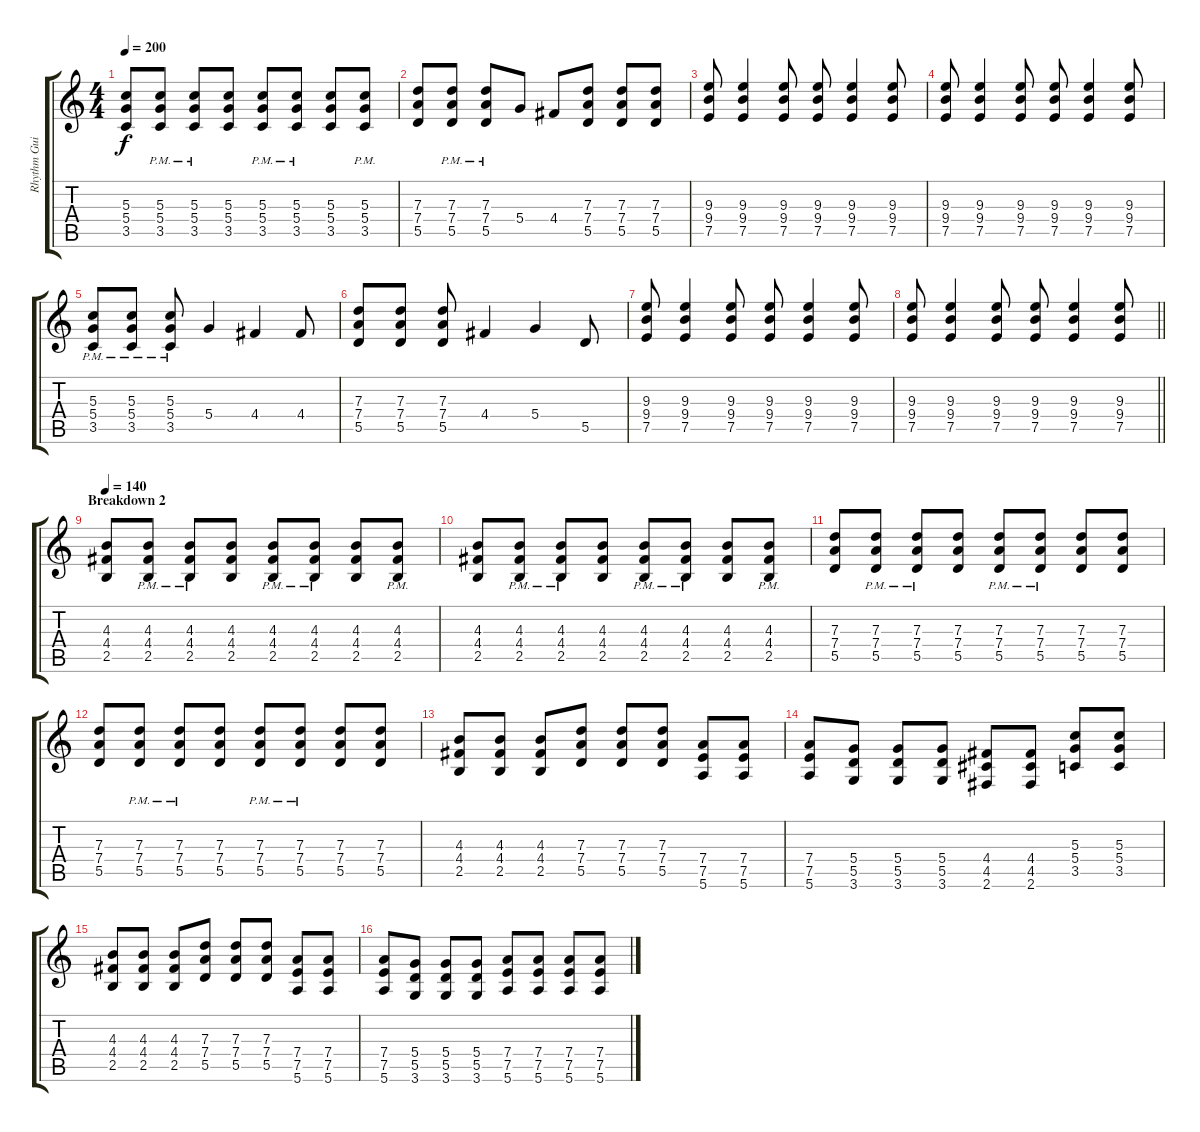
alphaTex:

\track ("Rhythm Guitar" "Rhythm Gui") {instrument distortionguitar}
\staff {score tabs}
\tuning (E4 B3 G3 D3 A2 E2) {hide}
\ts (4 4)
\tempo 200
\clef g2
\ks c
(5.3 5.4 3.5).8{dy f} (5.3{pm} 5.4{pm} 3.5{pm}).8 (5.3{pm} 5.4{pm} 3.5{pm}).8 (5.3 5.4 3.5).8 (5.3{pm} 5.4{pm} 3.5{pm}).8 (5.3{pm} 5.4{pm} 3.5{pm}).8 (5.3 5.4 3.5).8 (5.3{pm} 5.4{pm} 3.5{pm}).8 |
(7.3 7.4 5.5).8 (7.3{pm} 7.4{pm} 5.5{pm}).8 (7.3{pm} 7.4{pm} 5.5{pm}).8 5.4.8 4.4.8 (7.3 7.4 5.5).8 (7.3 7.4 5.5).8 (7.3 7.4 5.5).8 |
(9.3 9.4 7.5).8 (9.3 9.4 7.5).4 (9.3 9.4 7.5).8 (9.3 9.4 7.5).8 (9.3 9.4 7.5).4 (9.3 9.4 7.5).8 |
(9.3 9.4 7.5).8 (9.3 9.4 7.5).4 (9.3 9.4 7.5).8 (9.3 9.4 7.5).8 (9.3 9.4 7.5).4 (9.3 9.4 7.5).8 |
(5.3{pm} 5.4{pm} 3.5{pm}).8 (5.3{pm} 5.4{pm} 3.5{pm}).8 (5.3{pm} 5.4{pm} 3.5{pm}).8 5.4.4 4.4.4 4.4.8 |
(7.3 7.4 5.5).8 (7.3 7.4 5.5).8 (7.3 7.4 5.5).8 4.4.4 5.4.4 5.5.8 |
(9.3 9.4 7.5).8 (9.3 9.4 7.5).4 (9.3 9.4 7.5).8 (9.3 9.4 7.5).8 (9.3 9.4 7.5).4 (9.3 9.4 7.5).8 |
\barLineRight lightlight
(9.3 9.4 7.5).8 (9.3 9.4 7.5).4 (9.3 9.4 7.5).8 (9.3 9.4 7.5).8 (9.3 9.4 7.5).4 (9.3 9.4 7.5).8 |
\section ("" "Breakdown 2")
\tempo 140
(4.3 4.4 2.5).8 (4.3{pm} 4.4{pm} 2.5{pm}).8 (4.3{pm} 4.4{pm} 2.5{pm}).8 (4.3 4.4 2.5).8 (4.3{pm} 4.4{pm} 2.5{pm}).8 (4.3{pm} 4.4{pm} 2.5{pm}).8 (4.3 4.4 2.5).8 (4.3{pm} 4.4{pm} 2.5{pm}).8 |
(4.3 4.4 2.5).8 (4.3{pm} 4.4{pm} 2.5{pm}).8 (4.3{pm} 4.4{pm} 2.5{pm}).8 (4.3 4.4 2.5).8 (4.3{pm} 4.4{pm} 2.5{pm}).8 (4.3{pm} 4.4{pm} 2.5{pm}).8 (4.3 4.4 2.5).8 (4.3{pm} 4.4{pm} 2.5{pm}).8 |
(7.3 7.4 5.5).8 (7.3{pm} 7.4{pm} 5.5{pm}).8 (7.3{pm} 7.4{pm} 5.5{pm}).8 (7.3 7.4 5.5).8 (7.3{pm} 7.4{pm} 5.5{pm}).8 (7.3{pm} 7.4{pm} 5.5{pm}).8 (7.3 7.4 5.5).8 (7.3 7.4 5.5).8 |
(7.3 7.4 5.5).8 (7.3{pm} 7.4{pm} 5.5{pm}).8 (7.3{pm} 7.4{pm} 5.5{pm}).8 (7.3 7.4 5.5).8 (7.3{pm} 7.4{pm} 5.5{pm}).8 (7.3{pm} 7.4{pm} 5.5{pm}).8 (7.3 7.4 5.5).8 (7.3 7.4 5.5).8 |
(4.3 4.4 2.5).8 (4.3 4.4 2.5).8 (4.3 4.4 2.5).8 (7.3 7.4 5.5).8 (7.3 7.4 5.5).8 (7.3 7.4 5.5).8 (7.4 7.5 5.6).8 (7.4 7.5 5.6).8 |
(7.4 7.5 5.6).8 (5.4 5.5 3.6).8 (5.4 5.5 3.6).8 (5.4 5.5 3.6).8 (4.4 4.5 2.6).8 (4.4 4.5 2.6).8 (5.3 5.4 3.5).8 (5.3 5.4 3.5).8 |
(4.3 4.4 2.5).8 (4.3 4.4 2.5).8 (4.3 4.4 2.5).8 (7.3 7.4 5.5).8 (7.3 7.4 5.5).8 (7.3 7.4 5.5).8 (7.4 7.5 5.6).8 (7.4 7.5 5.6).8 |
(7.4 7.5 5.6).8 (5.4 5.5 3.6).8 (5.4 5.5 3.6).8 (5.4 5.5 3.6).8 (7.4 7.5 5.6).8 (7.4 7.5 5.6).8 (7.4 7.5 5.6).8 (7.4 7.5 5.6).8
